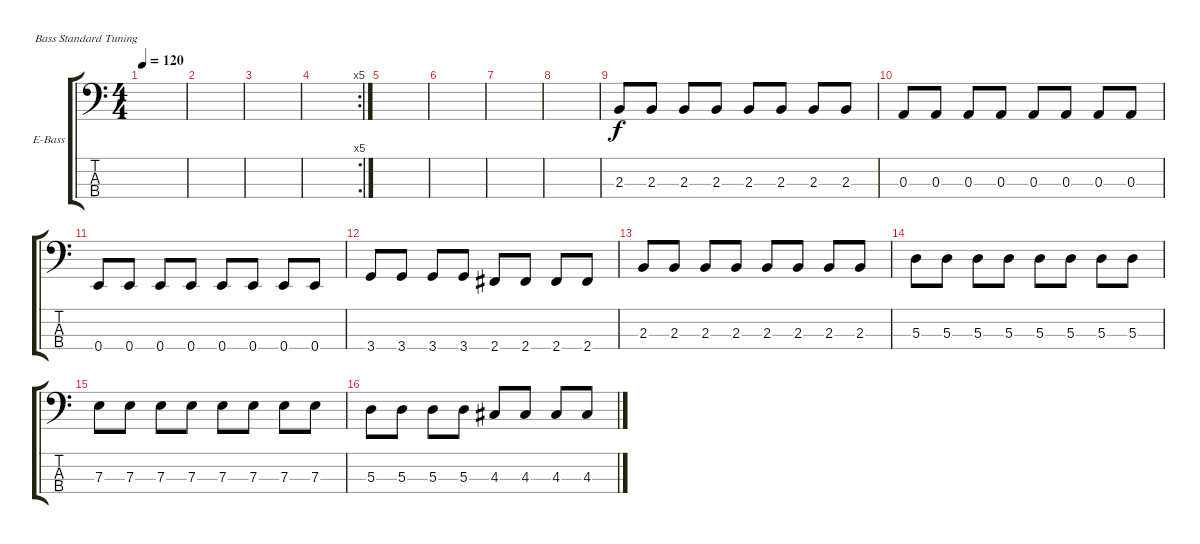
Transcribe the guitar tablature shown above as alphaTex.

\bracketExtendMode groupsimilarinstruments
\firstSystemTrackNameOrientation horizontal
\otherSystemsTrackNameOrientation horizontal
\track ("Electric Bass" "E-Bass") {instrument electricbassfinger}
\staff {score tabs}
\tuning (G2 D2 A1 E1)
\ts (4 4)
\tempo 120
\clef f4
\ks c
|
|
|
\rc 5
|
|
|
|
|
2.3.8 2.3.8 2.3.8 2.3.8 2.3.8 2.3.8 2.3.8 2.3.8 |
0.3.8 0.3.8 0.3.8 0.3.8 0.3.8 0.3.8 0.3.8 0.3.8 |
0.4.8 0.4.8 0.4.8 0.4.8 0.4.8 0.4.8 0.4.8 0.4.8 |
3.4.8 3.4.8 3.4.8 3.4.8 2.4.8 2.4.8 2.4.8 2.4.8 |
2.3.8 2.3.8 2.3.8 2.3.8 2.3.8 2.3.8 2.3.8 2.3.8 |
5.3.8 5.3.8 5.3.8 5.3.8 5.3.8 5.3.8 5.3.8 5.3.8 |
7.3.8 7.3.8 7.3.8 7.3.8 7.3.8 7.3.8 7.3.8 7.3.8 |
5.3.8 5.3.8 5.3.8 5.3.8 4.3.8 4.3.8 4.3.8 4.3.8
